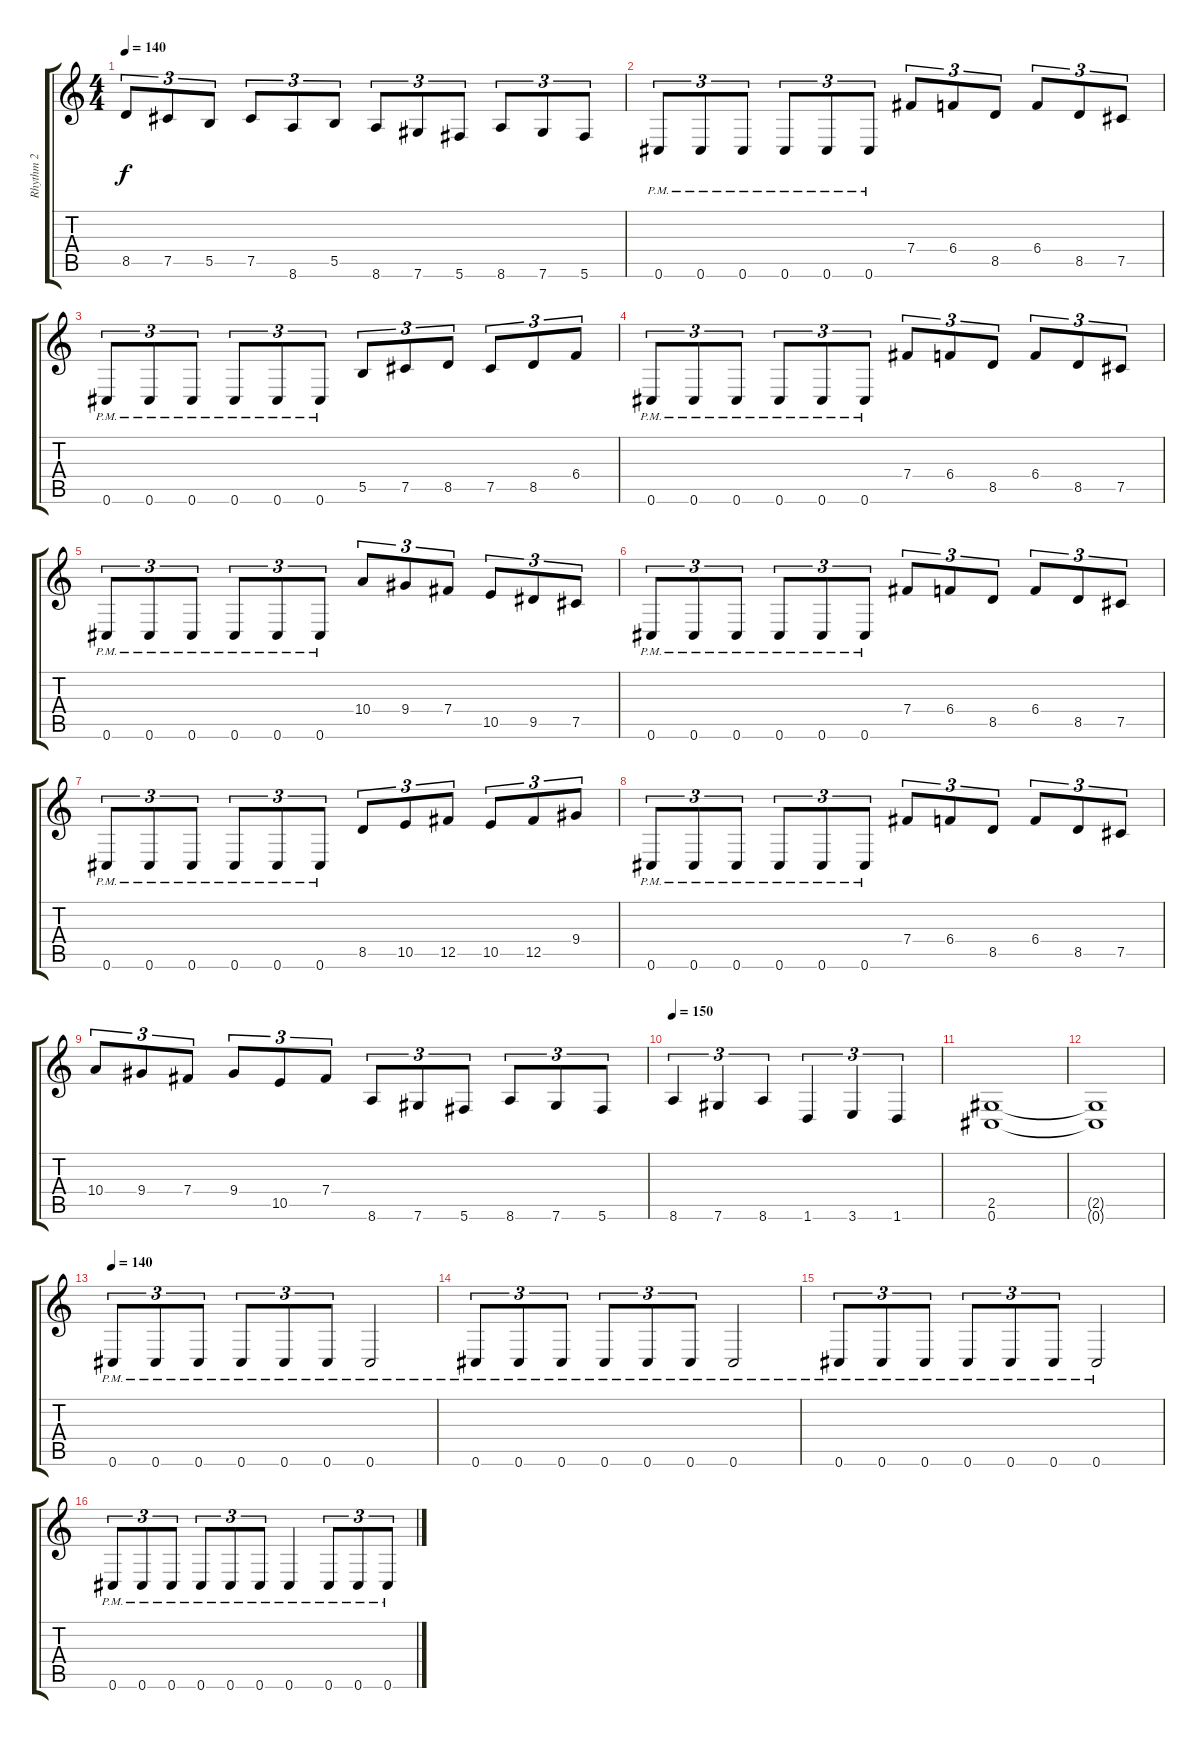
\track ("Rhythm 2" "Rhythm 2") {instrument distortionguitar}
\staff {score tabs}
\tuning (Db4 Ab3 E3 B2 Gb2 Db2) {hide}
\ts (4 4)
\tempo 140
\clef g2
\ks c
8.5.8{tu (3 2) dy f} 7.5.8{tu (3 2)} 5.5.8{tu (3 2)} 7.5.8{tu (3 2)} 8.6.8{tu (3 2)} 5.5.8{tu (3 2)} 8.6.8{tu (3 2)} 7.6.8{tu (3 2)} 5.6.8{tu (3 2)} 8.6.8{tu (3 2)} 7.6.8{tu (3 2)} 5.6.8{tu (3 2)} |
0.6{pm}.8{tu (3 2)} 0.6{pm}.8{tu (3 2)} 0.6{pm}.8{tu (3 2)} 0.6{pm}.8{tu (3 2)} 0.6{pm}.8{tu (3 2)} 0.6{pm}.8{tu (3 2)} 7.4.8{tu (3 2)} 6.4.8{tu (3 2)} 8.5.8{tu (3 2)} 6.4.8{tu (3 2)} 8.5.8{tu (3 2)} 7.5.8{tu (3 2)} |
0.6{pm}.8{tu (3 2)} 0.6{pm}.8{tu (3 2)} 0.6{pm}.8{tu (3 2)} 0.6{pm}.8{tu (3 2)} 0.6{pm}.8{tu (3 2)} 0.6{pm}.8{tu (3 2)} 5.5.8{tu (3 2)} 7.5.8{tu (3 2)} 8.5.8{tu (3 2)} 7.5.8{tu (3 2)} 8.5.8{tu (3 2)} 6.4.8{tu (3 2)} |
0.6{pm}.8{tu (3 2)} 0.6{pm}.8{tu (3 2)} 0.6{pm}.8{tu (3 2)} 0.6{pm}.8{tu (3 2)} 0.6{pm}.8{tu (3 2)} 0.6{pm}.8{tu (3 2)} 7.4.8{tu (3 2)} 6.4.8{tu (3 2)} 8.5.8{tu (3 2)} 6.4.8{tu (3 2)} 8.5.8{tu (3 2)} 7.5.8{tu (3 2)} |
0.6{pm}.8{tu (3 2)} 0.6{pm}.8{tu (3 2)} 0.6{pm}.8{tu (3 2)} 0.6{pm}.8{tu (3 2)} 0.6{pm}.8{tu (3 2)} 0.6{pm}.8{tu (3 2)} 10.4.8{tu (3 2)} 9.4.8{tu (3 2)} 7.4.8{tu (3 2)} 10.5.8{tu (3 2)} 9.5.8{tu (3 2)} 7.5.8{tu (3 2)} |
0.6{pm}.8{tu (3 2)} 0.6{pm}.8{tu (3 2)} 0.6{pm}.8{tu (3 2)} 0.6{pm}.8{tu (3 2)} 0.6{pm}.8{tu (3 2)} 0.6{pm}.8{tu (3 2)} 7.4.8{tu (3 2)} 6.4.8{tu (3 2)} 8.5.8{tu (3 2)} 6.4.8{tu (3 2)} 8.5.8{tu (3 2)} 7.5.8{tu (3 2)} |
0.6{pm}.8{tu (3 2)} 0.6{pm}.8{tu (3 2)} 0.6{pm}.8{tu (3 2)} 0.6{pm}.8{tu (3 2)} 0.6{pm}.8{tu (3 2)} 0.6{pm}.8{tu (3 2)} 8.5.8{tu (3 2)} 10.5.8{tu (3 2)} 12.5.8{tu (3 2)} 10.5.8{tu (3 2)} 12.5.8{tu (3 2)} 9.4.8{tu (3 2)} |
0.6{pm}.8{tu (3 2)} 0.6{pm}.8{tu (3 2)} 0.6{pm}.8{tu (3 2)} 0.6{pm}.8{tu (3 2)} 0.6{pm}.8{tu (3 2)} 0.6{pm}.8{tu (3 2)} 7.4.8{tu (3 2)} 6.4.8{tu (3 2)} 8.5.8{tu (3 2)} 6.4.8{tu (3 2)} 8.5.8{tu (3 2)} 7.5.8{tu (3 2)} |
10.4.8{tu (3 2)} 9.4.8{tu (3 2)} 7.4.8{tu (3 2)} 9.4.8{tu (3 2)} 10.5.8{tu (3 2)} 7.4.8{tu (3 2)} 8.6.8{tu (3 2)} 7.6.8{tu (3 2)} 5.6.8{tu (3 2)} 8.6.8{tu (3 2)} 7.6.8{tu (3 2)} 5.6.8{tu (3 2)} |
\tempo 150
8.6.4{tu (3 2)} 7.6.4{tu (3 2)} 8.6.4{tu (3 2)} 1.6.4{tu (3 2)} 3.6.4{tu (3 2)} 1.6.4{tu (3 2)} |
(2.5 0.6).1 |
(2.5{t} 0.6{t}).1 |
\tempo 140
0.6{pm}.8{tu (3 2)} 0.6{pm}.8{tu (3 2)} 0.6{pm}.8{tu (3 2)} 0.6{pm}.8{tu (3 2)} 0.6{pm}.8{tu (3 2)} 0.6{pm}.8{tu (3 2)} 0.6{pm}.2 |
0.6{pm}.8{tu (3 2)} 0.6{pm}.8{tu (3 2)} 0.6{pm}.8{tu (3 2)} 0.6{pm}.8{tu (3 2)} 0.6{pm}.8{tu (3 2)} 0.6{pm}.8{tu (3 2)} 0.6{pm}.2 |
0.6{pm}.8{tu (3 2)} 0.6{pm}.8{tu (3 2)} 0.6{pm}.8{tu (3 2)} 0.6{pm}.8{tu (3 2)} 0.6{pm}.8{tu (3 2)} 0.6{pm}.8{tu (3 2)} 0.6{pm}.2 |
0.6{pm}.8{tu (3 2)} 0.6{pm}.8{tu (3 2)} 0.6{pm}.8{tu (3 2)} 0.6{pm}.8{tu (3 2)} 0.6{pm}.8{tu (3 2)} 0.6{pm}.8{tu (3 2)} 0.6{pm}.4 0.6{pm}.8{tu (3 2)} 0.6{pm}.8{tu (3 2)} 0.6{pm}.8{tu (3 2)}
